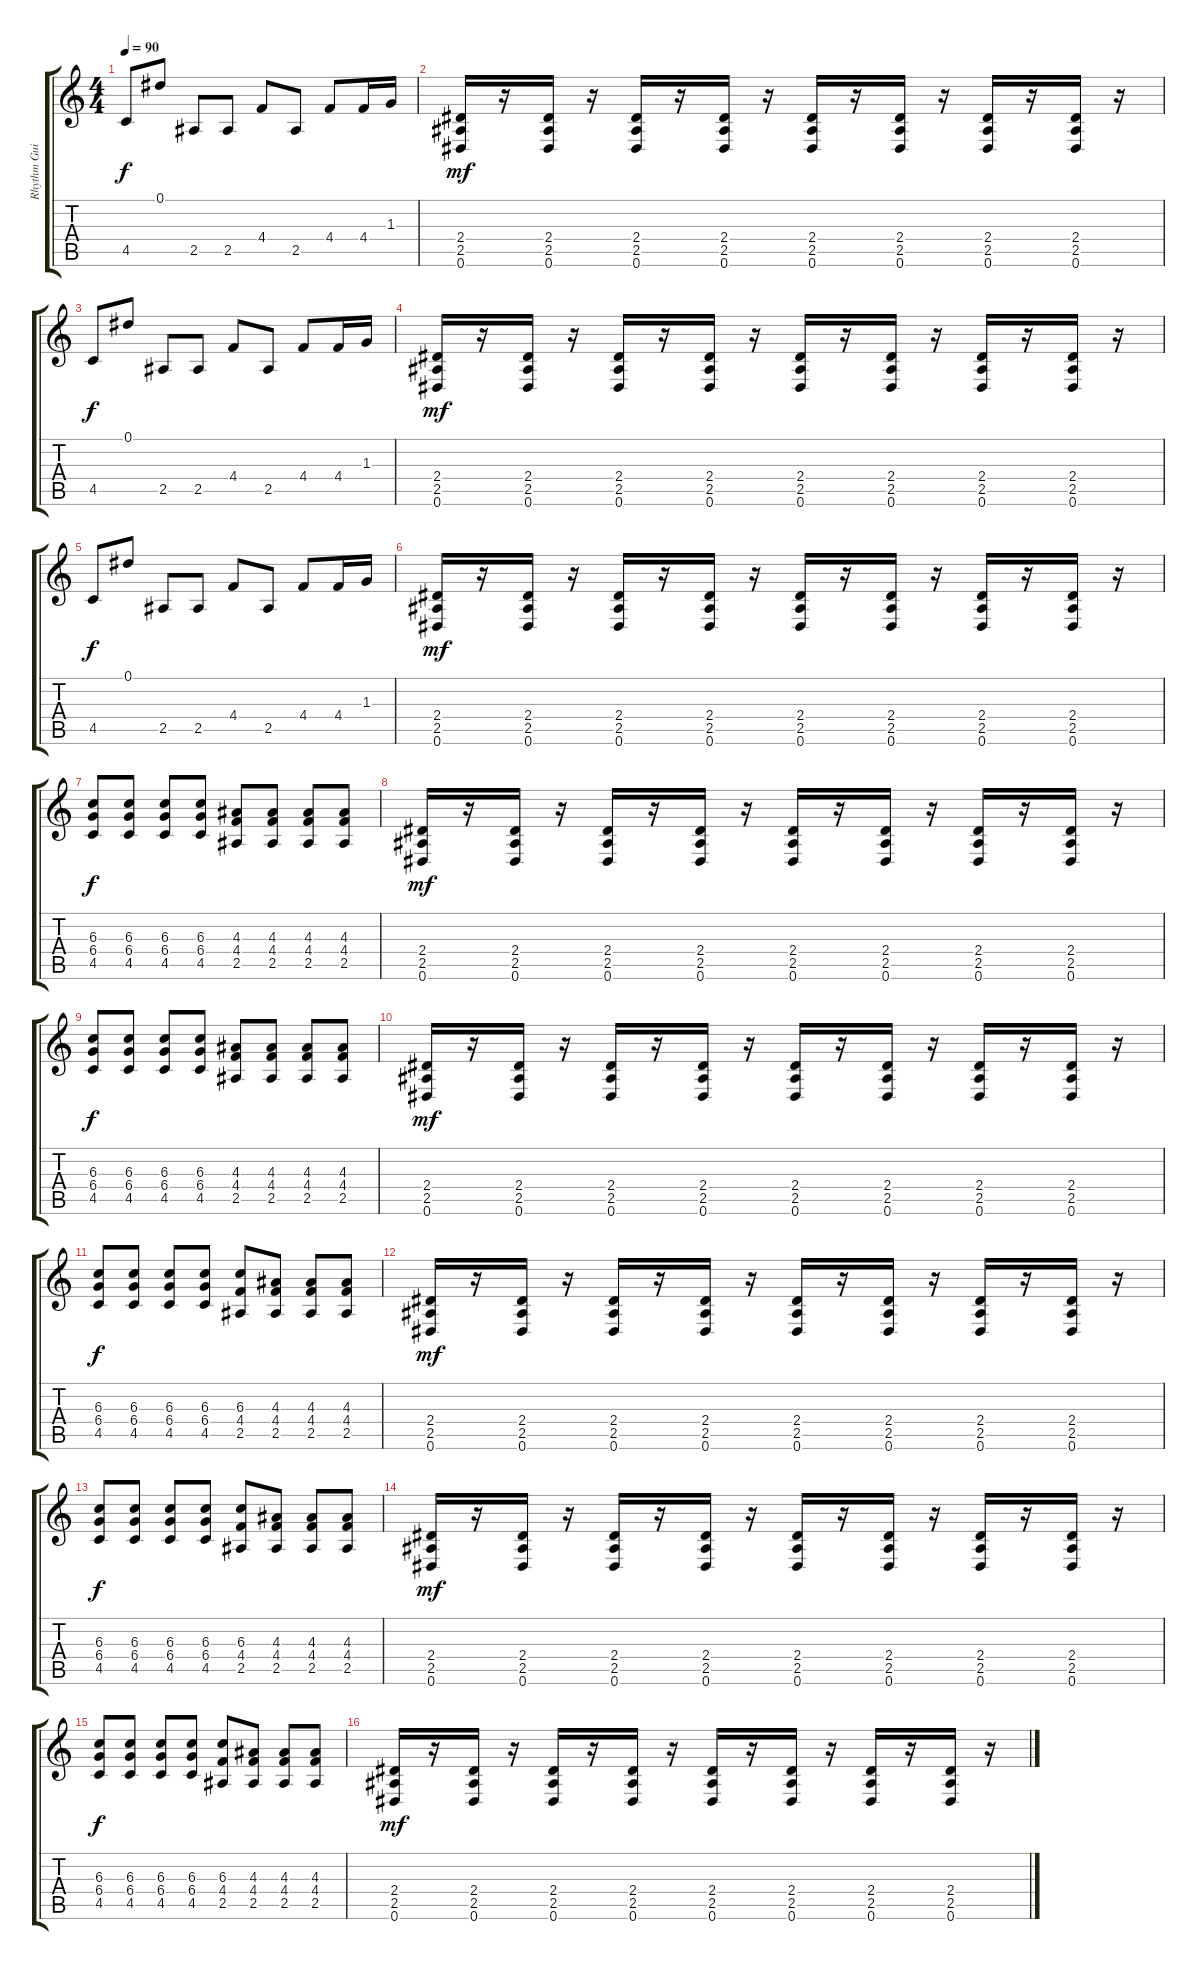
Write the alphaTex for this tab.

\track ("Rhythm Guitar" "Rhythm Gui") {instrument distortionguitar}
\staff {score tabs}
\tuning (Eb4 Bb3 Gb3 Db3 Ab2 Eb2) {hide}
\ts (4 4)
\tempo 90
\clef g2
\ks c
4.5.8{dy f} 0.1.8 2.5.8 2.5.8 4.4.8 2.5.8 4.4.8 4.4.16 1.3.16 |
(2.4 2.5 0.6).16{dy mf} r.16 (2.4 2.5 0.6).16 r.16 (2.4 2.5 0.6).16 r.16 (2.4 2.5 0.6).16 r.16 (2.4 2.5 0.6).16 r.16 (2.4 2.5 0.6).16 r.16 (2.4 2.5 0.6).16 r.16 (2.4 2.5 0.6).16 r.16 |
4.5.8{dy f} 0.1.8 2.5.8 2.5.8 4.4.8 2.5.8 4.4.8 4.4.16 1.3.16 |
(2.4 2.5 0.6).16{dy mf} r.16 (2.4 2.5 0.6).16 r.16 (2.4 2.5 0.6).16 r.16 (2.4 2.5 0.6).16 r.16 (2.4 2.5 0.6).16 r.16 (2.4 2.5 0.6).16 r.16 (2.4 2.5 0.6).16 r.16 (2.4 2.5 0.6).16 r.16 |
4.5.8{dy f} 0.1.8 2.5.8 2.5.8 4.4.8 2.5.8 4.4.8 4.4.16 1.3.16 |
(2.4 2.5 0.6).16{dy mf} r.16 (2.4 2.5 0.6).16 r.16 (2.4 2.5 0.6).16 r.16 (2.4 2.5 0.6).16 r.16 (2.4 2.5 0.6).16 r.16 (2.4 2.5 0.6).16 r.16 (2.4 2.5 0.6).16 r.16 (2.4 2.5 0.6).16 r.16 |
(6.3 6.4 4.5).8{dy f} (6.3 6.4 4.5).8 (6.3 6.4 4.5).8 (6.3 6.4 4.5).8 (4.3 4.4 2.5).8 (4.3 4.4 2.5).8 (4.3 4.4 2.5).8 (4.3 4.4 2.5).8 |
(2.4 2.5 0.6).16{dy mf} r.16 (2.4 2.5 0.6).16 r.16 (2.4 2.5 0.6).16 r.16 (2.4 2.5 0.6).16 r.16 (2.4 2.5 0.6).16 r.16 (2.4 2.5 0.6).16 r.16 (2.4 2.5 0.6).16 r.16 (2.4 2.5 0.6).16 r.16 |
(6.3 6.4 4.5).8{dy f} (6.3 6.4 4.5).8 (6.3 6.4 4.5).8 (6.3 6.4 4.5).8 (4.3 4.4 2.5).8 (4.3 4.4 2.5).8 (4.3 4.4 2.5).8 (4.3 4.4 2.5).8 |
(2.4 2.5 0.6).16{dy mf} r.16 (2.4 2.5 0.6).16 r.16 (2.4 2.5 0.6).16 r.16 (2.4 2.5 0.6).16 r.16 (2.4 2.5 0.6).16 r.16 (2.4 2.5 0.6).16 r.16 (2.4 2.5 0.6).16 r.16 (2.4 2.5 0.6).16 r.16 |
(6.3 6.4 4.5).8{dy f} (6.3 6.4 4.5).8 (6.3 6.4 4.5).8 (6.3 6.4 4.5).8 (6.3 4.4 2.5).8 (4.3 4.4 2.5).8 (4.3 4.4 2.5).8 (4.3 4.4 2.5).8 |
(2.4 2.5 0.6).16{dy mf} r.16 (2.4 2.5 0.6).16 r.16 (2.4 2.5 0.6).16 r.16 (2.4 2.5 0.6).16 r.16 (2.4 2.5 0.6).16 r.16 (2.4 2.5 0.6).16 r.16 (2.4 2.5 0.6).16 r.16 (2.4 2.5 0.6).16 r.16 |
(6.3 6.4 4.5).8{dy f} (6.3 6.4 4.5).8 (6.3 6.4 4.5).8 (6.3 6.4 4.5).8 (6.3 4.4 2.5).8 (4.3 4.4 2.5).8 (4.3 4.4 2.5).8 (4.3 4.4 2.5).8 |
(2.4 2.5 0.6).16{dy mf} r.16 (2.4 2.5 0.6).16 r.16 (2.4 2.5 0.6).16 r.16 (2.4 2.5 0.6).16 r.16 (2.4 2.5 0.6).16 r.16 (2.4 2.5 0.6).16 r.16 (2.4 2.5 0.6).16 r.16 (2.4 2.5 0.6).16 r.16 |
(6.3 6.4 4.5).8{dy f} (6.3 6.4 4.5).8 (6.3 6.4 4.5).8 (6.3 6.4 4.5).8 (6.3 4.4 2.5).8 (4.3 4.4 2.5).8 (4.3 4.4 2.5).8 (4.3 4.4 2.5).8 |
(2.4 2.5 0.6).16{dy mf} r.16 (2.4 2.5 0.6).16 r.16 (2.4 2.5 0.6).16 r.16 (2.4 2.5 0.6).16 r.16 (2.4 2.5 0.6).16 r.16 (2.4 2.5 0.6).16 r.16 (2.4 2.5 0.6).16 r.16 (2.4 2.5 0.6).16 r.16
